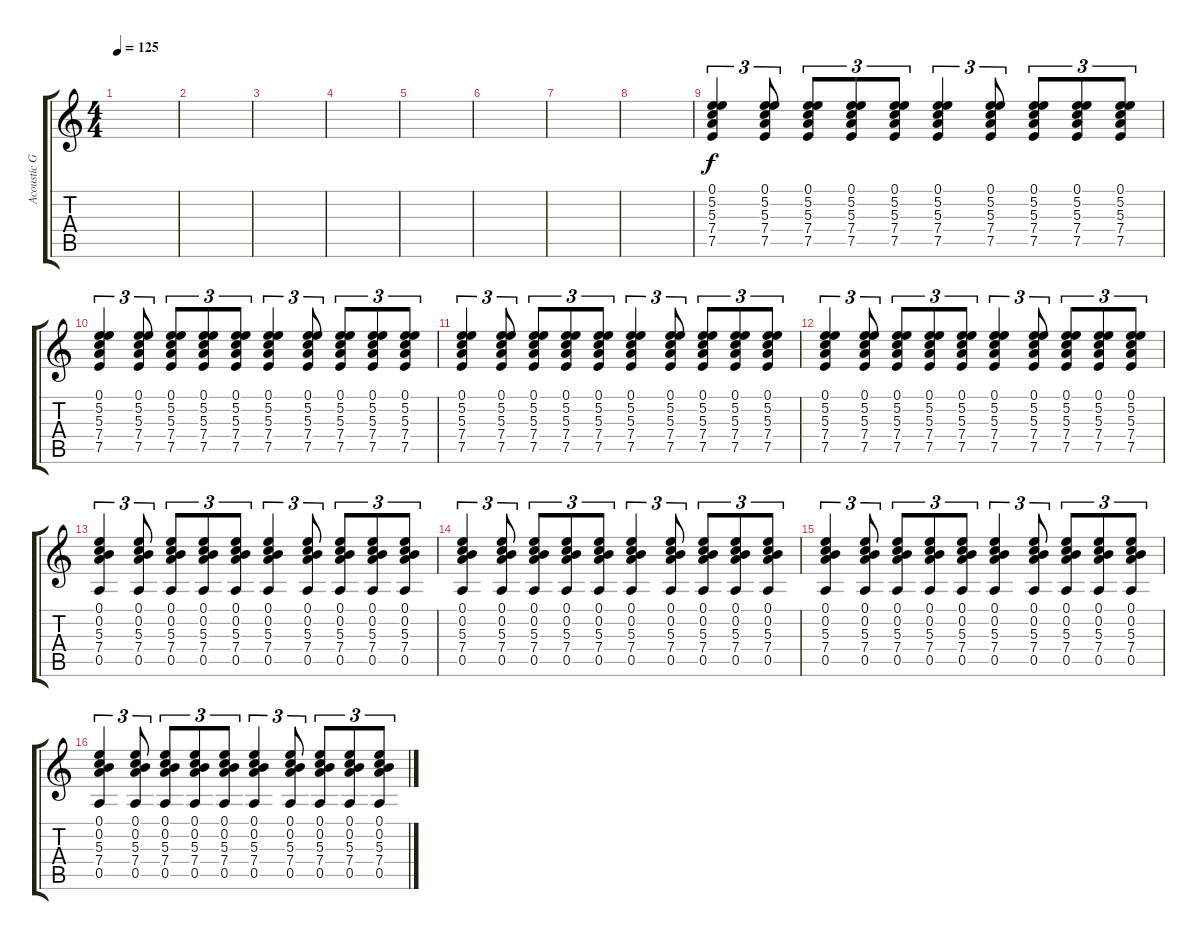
\track ("Acoustic Guitar" "Acoustic G") {instrument acousticguitarsteel}
\staff {score tabs}
\tuning (E4 B3 G3 D3 A2 E2) {hide}
\ts (4 4)
\tempo 125
\clef g2
\ks c
|
|
|
|
|
|
|
|
(0.1 5.2 5.3 7.4 7.5).4{tu (3 2)} (0.1 5.2 5.3 7.4 7.5).8{tu (3 2)} (0.1 5.2 5.3 7.4 7.5).8{tu (3 2)} (0.1 5.2 5.3 7.4 7.5).8{tu (3 2)} (0.1 5.2 5.3 7.4 7.5).8{tu (3 2)} (0.1 5.2 5.3 7.4 7.5).4{tu (3 2)} (0.1 5.2 5.3 7.4 7.5).8{tu (3 2)} (0.1 5.2 5.3 7.4 7.5).8{tu (3 2)} (0.1 5.2 5.3 7.4 7.5).8{tu (3 2)} (0.1 5.2 5.3 7.4 7.5).8{tu (3 2)} |
(0.1 5.2 5.3 7.4 7.5).4{tu (3 2)} (0.1 5.2 5.3 7.4 7.5).8{tu (3 2)} (0.1 5.2 5.3 7.4 7.5).8{tu (3 2)} (0.1 5.2 5.3 7.4 7.5).8{tu (3 2)} (0.1 5.2 5.3 7.4 7.5).8{tu (3 2)} (0.1 5.2 5.3 7.4 7.5).4{tu (3 2)} (0.1 5.2 5.3 7.4 7.5).8{tu (3 2)} (0.1 5.2 5.3 7.4 7.5).8{tu (3 2)} (0.1 5.2 5.3 7.4 7.5).8{tu (3 2)} (0.1 5.2 5.3 7.4 7.5).8{tu (3 2)} |
(0.1 5.2 5.3 7.4 7.5).4{tu (3 2)} (0.1 5.2 5.3 7.4 7.5).8{tu (3 2)} (0.1 5.2 5.3 7.4 7.5).8{tu (3 2)} (0.1 5.2 5.3 7.4 7.5).8{tu (3 2)} (0.1 5.2 5.3 7.4 7.5).8{tu (3 2)} (0.1 5.2 5.3 7.4 7.5).4{tu (3 2)} (0.1 5.2 5.3 7.4 7.5).8{tu (3 2)} (0.1 5.2 5.3 7.4 7.5).8{tu (3 2)} (0.1 5.2 5.3 7.4 7.5).8{tu (3 2)} (0.1 5.2 5.3 7.4 7.5).8{tu (3 2)} |
(0.1 5.2 5.3 7.4 7.5).4{tu (3 2)} (0.1 5.2 5.3 7.4 7.5).8{tu (3 2)} (0.1 5.2 5.3 7.4 7.5).8{tu (3 2)} (0.1 5.2 5.3 7.4 7.5).8{tu (3 2)} (0.1 5.2 5.3 7.4 7.5).8{tu (3 2)} (0.1 5.2 5.3 7.4 7.5).4{tu (3 2)} (0.1 5.2 5.3 7.4 7.5).8{tu (3 2)} (0.1 5.2 5.3 7.4 7.5).8{tu (3 2)} (0.1 5.2 5.3 7.4 7.5).8{tu (3 2)} (0.1 5.2 5.3 7.4 7.5).8{tu (3 2)} |
(0.1 0.2 5.3 7.4 0.5).4{tu (3 2)} (0.1 0.2 5.3 7.4 0.5).8{tu (3 2)} (0.1 0.2 5.3 7.4 0.5).8{tu (3 2)} (0.1 0.2 5.3 7.4 0.5).8{tu (3 2)} (0.1 0.2 5.3 7.4 0.5).8{tu (3 2)} (0.1 0.2 5.3 7.4 0.5).4{tu (3 2)} (0.1 0.2 5.3 7.4 0.5).8{tu (3 2)} (0.1 0.2 5.3 7.4 0.5).8{tu (3 2)} (0.1 0.2 5.3 7.4 0.5).8{tu (3 2)} (0.1 0.2 5.3 7.4 0.5).8{tu (3 2)} |
(0.1 0.2 5.3 7.4 0.5).4{tu (3 2)} (0.1 0.2 5.3 7.4 0.5).8{tu (3 2)} (0.1 0.2 5.3 7.4 0.5).8{tu (3 2)} (0.1 0.2 5.3 7.4 0.5).8{tu (3 2)} (0.1 0.2 5.3 7.4 0.5).8{tu (3 2)} (0.1 0.2 5.3 7.4 0.5).4{tu (3 2)} (0.1 0.2 5.3 7.4 0.5).8{tu (3 2)} (0.1 0.2 5.3 7.4 0.5).8{tu (3 2)} (0.1 0.2 5.3 7.4 0.5).8{tu (3 2)} (0.1 0.2 5.3 7.4 0.5).8{tu (3 2)} |
(0.1 0.2 5.3 7.4 0.5).4{tu (3 2)} (0.1 0.2 5.3 7.4 0.5).8{tu (3 2)} (0.1 0.2 5.3 7.4 0.5).8{tu (3 2)} (0.1 0.2 5.3 7.4 0.5).8{tu (3 2)} (0.1 0.2 5.3 7.4 0.5).8{tu (3 2)} (0.1 0.2 5.3 7.4 0.5).4{tu (3 2)} (0.1 0.2 5.3 7.4 0.5).8{tu (3 2)} (0.1 0.2 5.3 7.4 0.5).8{tu (3 2)} (0.1 0.2 5.3 7.4 0.5).8{tu (3 2)} (0.1 0.2 5.3 7.4 0.5).8{tu (3 2)} |
(0.1 0.2 5.3 7.4 0.5).4{tu (3 2)} (0.1 0.2 5.3 7.4 0.5).8{tu (3 2)} (0.1 0.2 5.3 7.4 0.5).8{tu (3 2)} (0.1 0.2 5.3 7.4 0.5).8{tu (3 2)} (0.1 0.2 5.3 7.4 0.5).8{tu (3 2)} (0.1 0.2 5.3 7.4 0.5).4{tu (3 2)} (0.1 0.2 5.3 7.4 0.5).8{tu (3 2)} (0.1 0.2 5.3 7.4 0.5).8{tu (3 2)} (0.1 0.2 5.3 7.4 0.5).8{tu (3 2)} (0.1 0.2 5.3 7.4 0.5).8{tu (3 2)}
